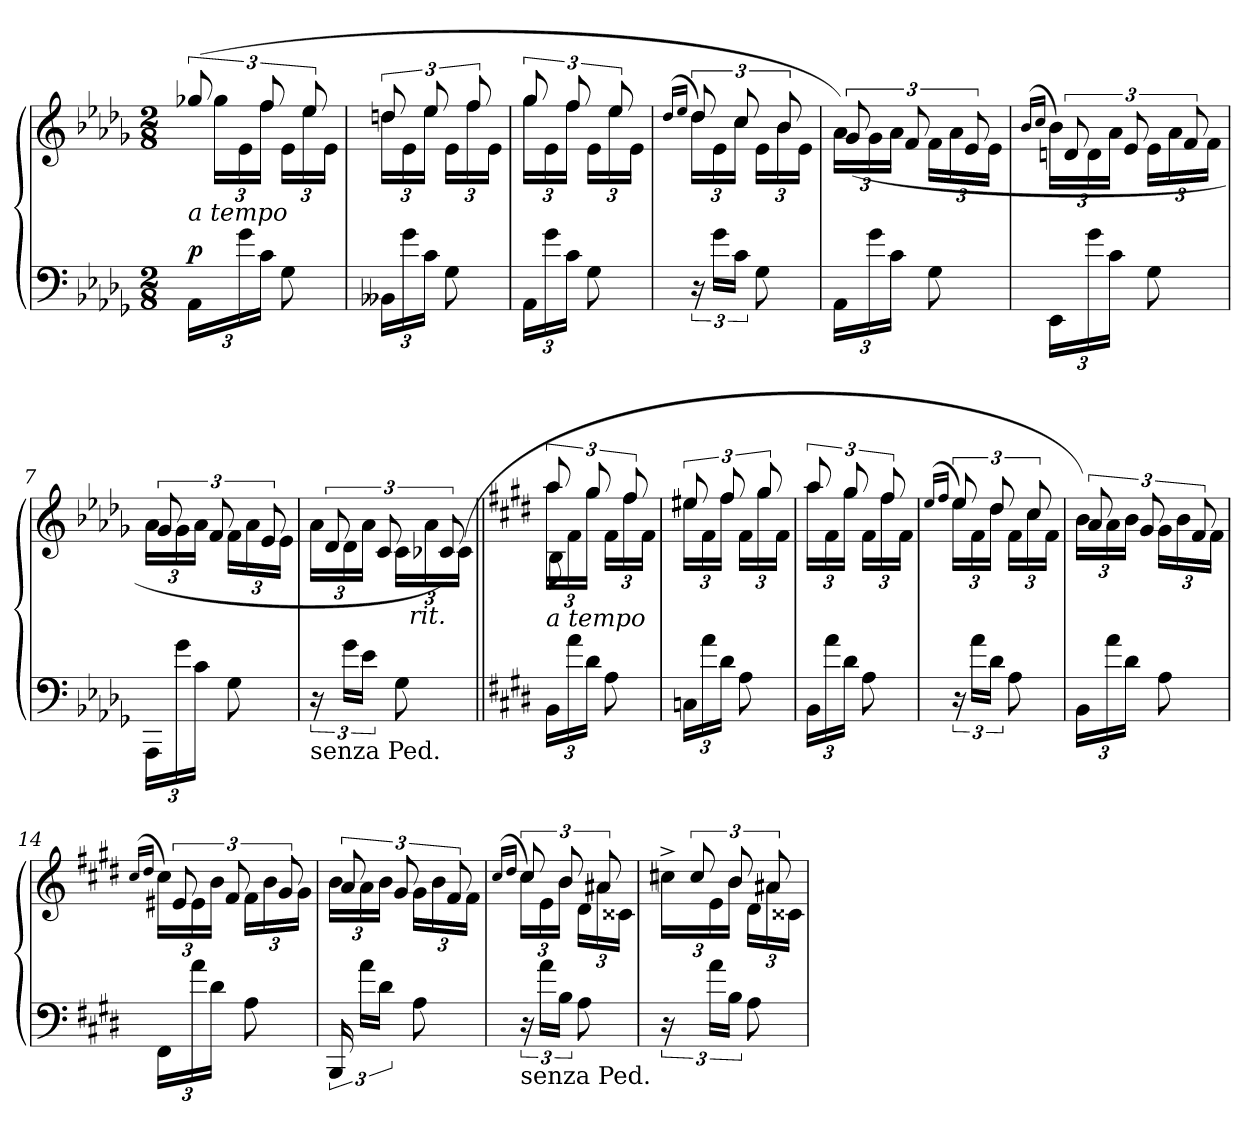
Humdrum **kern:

**kern	**kern	**dynam
*part1	*part1	*part1
*staff2	*staff1	*staff1/2
*clefF4	*clefG2	*
*k[b-e-a-d-g-]	*k[b-e-a-d-g-]	*
*D-:	*D-:	*
*M2/8	*M2/8	*
=1	=1	=1
*	*^	*
!	!LO:TX:b:i:t=a tempo	!	!
!	!	!	!LO:DY:a=2
24AA-\LL	(>12gg-X/	24gg-\LL	p
24g-\	.	24e-\	.
24c\JJ	12ff/	24ff\JJ	.
8G-\	.	24e-\LL	.
.	12ee-/	24ee-\	.
.	.	24e-\JJ	.
=2	=2	=2	=2
24BB--X\LL	12ddn/	24dd\LL	.
24g-\	.	24e-\	.
24c\JJ	12ee-/	24ee-\JJ	.
8G-\	.	24e-\LL	.
.	12ff/	24ff\	.
.	.	24e-\JJ	.
=3	=3	=3	=3
24AA-\LL	12gg-/	24gg-\LL	.
24g-\	.	24e-\	.
24c\JJ	12ff/	24ff\JJ	.
8G-\	.	24e-\LL	.
.	12ee-/	24ee-\	.
.	.	24e-\JJ	.
=4	=4	=4	=4
.	(>16qdd-/LL	.	.
.	16qee-/JJ	.	.
24r	12dd-/)	24dd-\LL	.
24g-\LL	.	24e-\	.
24c\JJ	12cc/	24cc\JJ	.
8G-\	.	24e-\LL	.
.	12b-/	24b-\	.
.	.	24e-\JJ	.
=5	=5	=5	=5
24AA-\LL	24a-\LL)	(>12g-/	.
24g-\	24g-\	.	.
24c\JJ	24a-\JJ	12f/	.
8G-\	24f\LL	.	.
.	24a-\	12e-/	.
.	24e-\JJ	.	.
!!LO:LB:g=z	!!
=6	=6	=6	=6
.	(<16qb-/LL	.	.
.	16qcc/JJ	.	.
24EE-\LL	24b-\LL)	12dn/	.
24g-\	24d\	.	.
24c\JJ	24a-\JJ	12e-/	.
8G-\	24e-\LL	.	.
.	24a-\	12f/	.
.	24f\JJ	.	.
=7	=7	=7	=7
24AAA-\LL	24a-\LL	12g-/	.
24g-\	24g-\	.	.
24c\JJ	24a-\JJ	12f/	.
8G-\	24f\LL	.	.
.	24a-\	12e-/	.
.	24e-\JJ	.	.
=8	=8	=8	=8
!LO:TX:b:t=senza Ped.	!	!	!
24r	24a-\LL	12d-/	.
24g-\LL	24d-\	.	.
24e-\JJ	24a-\JJ	12c/	.
8G-\	24c\LL	.	.
!	!LO:TX:b:i:t=rit.	!	!
.	24a-\	12c-X/)	.
.	(<24c-\JJ	.	.
*	*v	*v	*
=9||	=9||	=9||
*k[f#c#g#d#]	*k[f#c#g#d#]	*
*E:	*E:	*
*	*^	*
*	*	*^	*
!	!LO:TX:b:i:t=a tempo	!	!	!
24BB\LL	(>12aa/	24aa\LL	8B\)	.
24a\	.	24f#/	.	.
24d#\JJ	12gg#/	24gg#\JJ	.	.
8A\	.	24f#\LL	8ryy	.
.	12ff#/	24ff#\	.	.
.	.	24f#\JJ	.	.
*	*	*v	*v	*
!!LO:LB:g=z
=10	=10	=10	=10
24Cn\LL	12ee#X/	24ee#\LL	.
24a\	.	24f#\	.
24d#\JJ	12ff#/	24ff#\JJ	.
8A\	.	24f#\LL	.
.	12gg#/	24gg#\	.
.	.	24f#\JJ	.
=11	=11	=11	=11
24BB\LL	12aa/	24aa\LL	.
24a\	.	24f#\	.
24d#\JJ	12gg#/	24gg#\JJ	.
8A\	.	24f#\LL	.
.	12ff#/	24ff#\	.
.	.	24f#\JJ	.
=12	=12	=12	=12
.	(>16qee/LL	.	.
.	16qff#/JJ	.	.
24r	12ee/)	24ee\LL	.
24a\LL	.	24f#\	.
24d#\JJ	12dd#/	24dd#\JJ	.
8A\	.	24f#\LL	.
.	12cc#/	24cc#\	.
.	.	24f#\JJ	.
=13	=13	=13	=13
24BB\LL	24b\LL)	12a/	.
24a\	24a\	.	.
24d#\JJ	24b\JJ	12g#/	.
8A\	24g#\LL	.	.
.	24b\	12f#/	.
.	24f#\JJ	.	.
=14	=14	=14	=14
.	(<16qcc#/LL	.	.
.	16qdd#/JJ	.	.
24FF#\LL	24cc#\LL)	12e#X/	.
24a\	24e#\	.	.
24d#\JJ	24b\JJ	12f#/	.
8A\	24f#\LL	.	.
.	24b\	12g#/	.
.	24g#\JJ	.	.
!!LO:LB:g=z	!!
=15	=15	=15	=15
24BBB/	24b\LL	12a/	.
24a\LL	24a\	.	.
24d#\JJ	24b\JJ	12g#/	.
8A\	24g#\LL	.	.
.	24b\	12f#/	.
.	24f#\JJ	.	.
=16	=16	=16	=16
.	(<16qcc#/LL	.	.
.	16qdd#/JJ	.	.
!LO:TX:b:t=senza Ped.	!	!	!
24r	24cc#\LL)	12cc#/	.
24a\LL	24e\	.	.
24B\JJ	24b\JJ	12b/	.
8A\	24d#\LL	.	.
.	24a#X\	12a#/	.
.	24c##X\JJ	.	.
=17	=17	=17	=17
24r	24cc#X^>\LL	12ccn/	.
24a\LL	24e\	.	.
24B\JJ	24b\JJ	12b/	.
8A\	24d#\LL	.	.
.	24a#X\	12a#/	.
.	24c##X\JJ	.	.
*	*v	*v	*
=	=	=
*-	*-	*-
